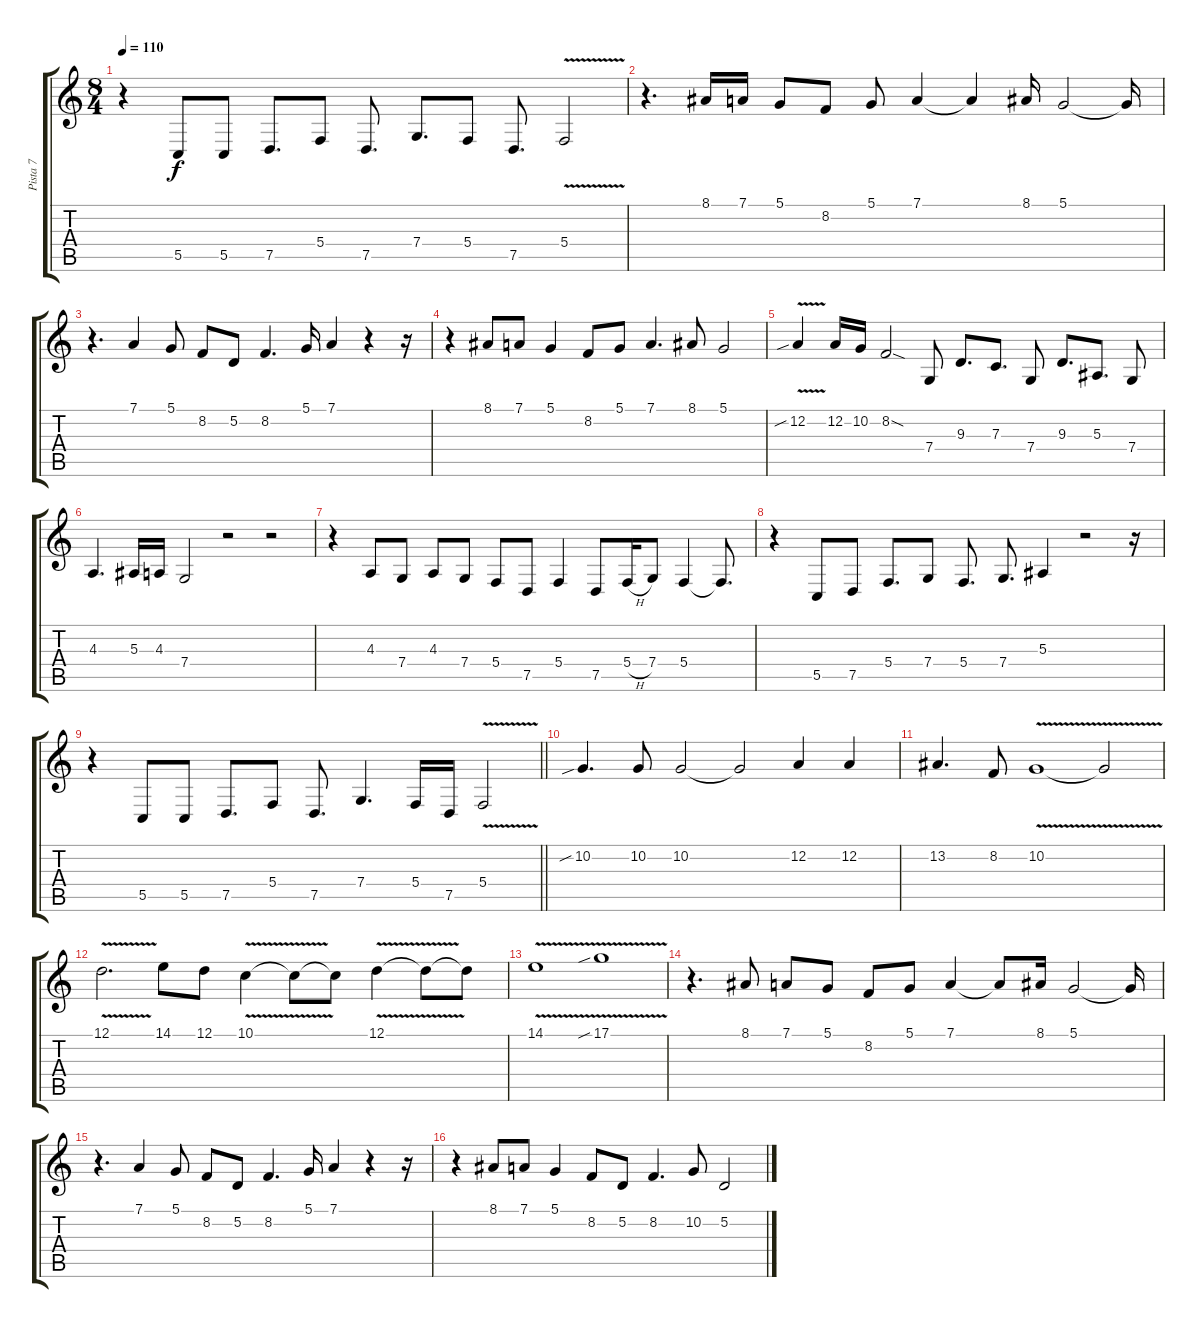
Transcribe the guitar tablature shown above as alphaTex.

\track ("Pista 7" "Pista 7") {instrument choiraahs}
\staff {score tabs}
\tuning (D4 A3 F3 C3 G2 D2) {hide}
\ts (8 4)
\tempo 110
\clef g2
\ks c
r.4{dy f} 5.5.8 5.5.8 7.5.8{d} 5.4.8 7.5.8{d} 7.4.8{d} 5.4.8 7.5.8{d} 5.4{v}.2 |
r.4{d} 8.1.16 7.1.16 5.1.8 8.2.8 5.1.8 7.1.4 7.1{t}.4 8.1.16 5.1.2 5.1{t}.16 |
r.4{d} 7.1.4 5.1.8 8.2.8 5.2.8 8.2.4{d} 5.1.16 7.1.4 r.4 r.16 |
r.4 8.1.8 7.1.8 5.1.4 8.2.8 5.1.8 7.1.4{d} 8.1.8 5.1.2 |
12.2{v sib}.4 12.2.16 10.2.16 8.2{sod}.2 7.4.8 9.3.8{d} 7.3.8{d} 7.4.8 9.3.8{d} 5.3.8{d} 7.4.8 |
4.3.4{d} 5.3.16 4.3.16 7.4.2 r.2 r.2 |
r.4 4.3.8 7.4.8 4.3.8 7.4.8 5.4.8 7.5.8 5.4.4 7.5.8 5.4{h}.16 7.4.8 5.4.4 5.4{t}.8{d} |
r.4 5.5.8 7.5.8 5.4.8{d} 7.4.8 5.4.8{d} 7.4.8{d} 5.3.4 r.2 r.16 |
\barLineRight lightlight
r.4 5.5.8 5.5.8 7.5.8{d} 5.4.8 7.5.8{d} 7.4.4{d} 5.4.16 7.5.16 5.4{v}.2 |
10.2{sib}.4{d} 10.2.8 10.2.2 10.2{t}.2 12.2.4 12.2.4 |
13.2.4{d} 8.2.8 10.2{v}.1 10.2{t}.2 |
12.1{v}.2{d} 14.1.8 12.1.8 10.1{v}.4 10.1{t}.8 10.1{t}.8 12.1{v}.4 12.1{t}.8 12.1{t}.8 |
14.1{v}.1 17.1{v sib}.1 |
r.4{d} 8.1.8 7.1.8 5.1.8 8.2.8 5.1.8 7.1.4 7.1{t}.8 8.1.16 5.1.2 5.1{t}.16 |
r.4{d} 7.1.4 5.1.8 8.2.8 5.2.8 8.2.4{d} 5.1.16 7.1.4 r.4 r.16 |
r.4 8.1.8 7.1.8 5.1.4 8.2.8 5.2.8 8.2.4{d} 10.2.8 5.2.2
